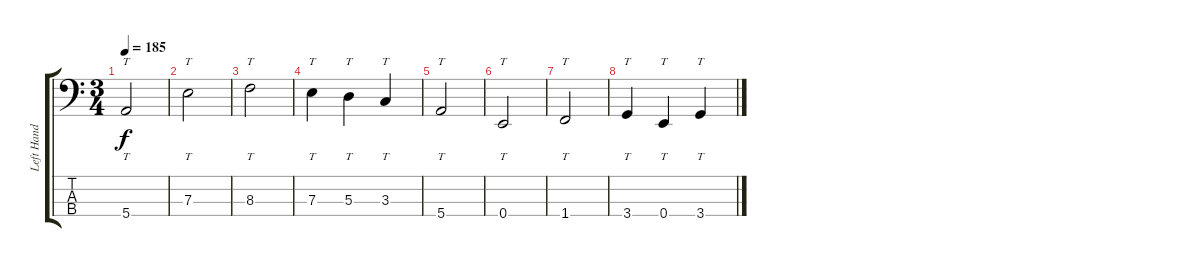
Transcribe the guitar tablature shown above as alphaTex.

\track ("Left Hand Line" "Left Hand ") {instrument electricbassfinger}
\staff {score tabs}
\tuning (G2 D2 A1 E1) {hide}
\ts (3 4)
\tempo 185
\clef f4
\ks c
5.4.2{tt dy f} |
7.3.2{tt} |
8.3.2{tt} |
7.3.4{tt} 5.3.4{tt} 3.3.4{tt} |
5.4.2{tt} |
0.4.2{tt} |
1.4.2{tt} |
3.4.4{tt} 0.4.4{tt} 3.4.4{tt}
